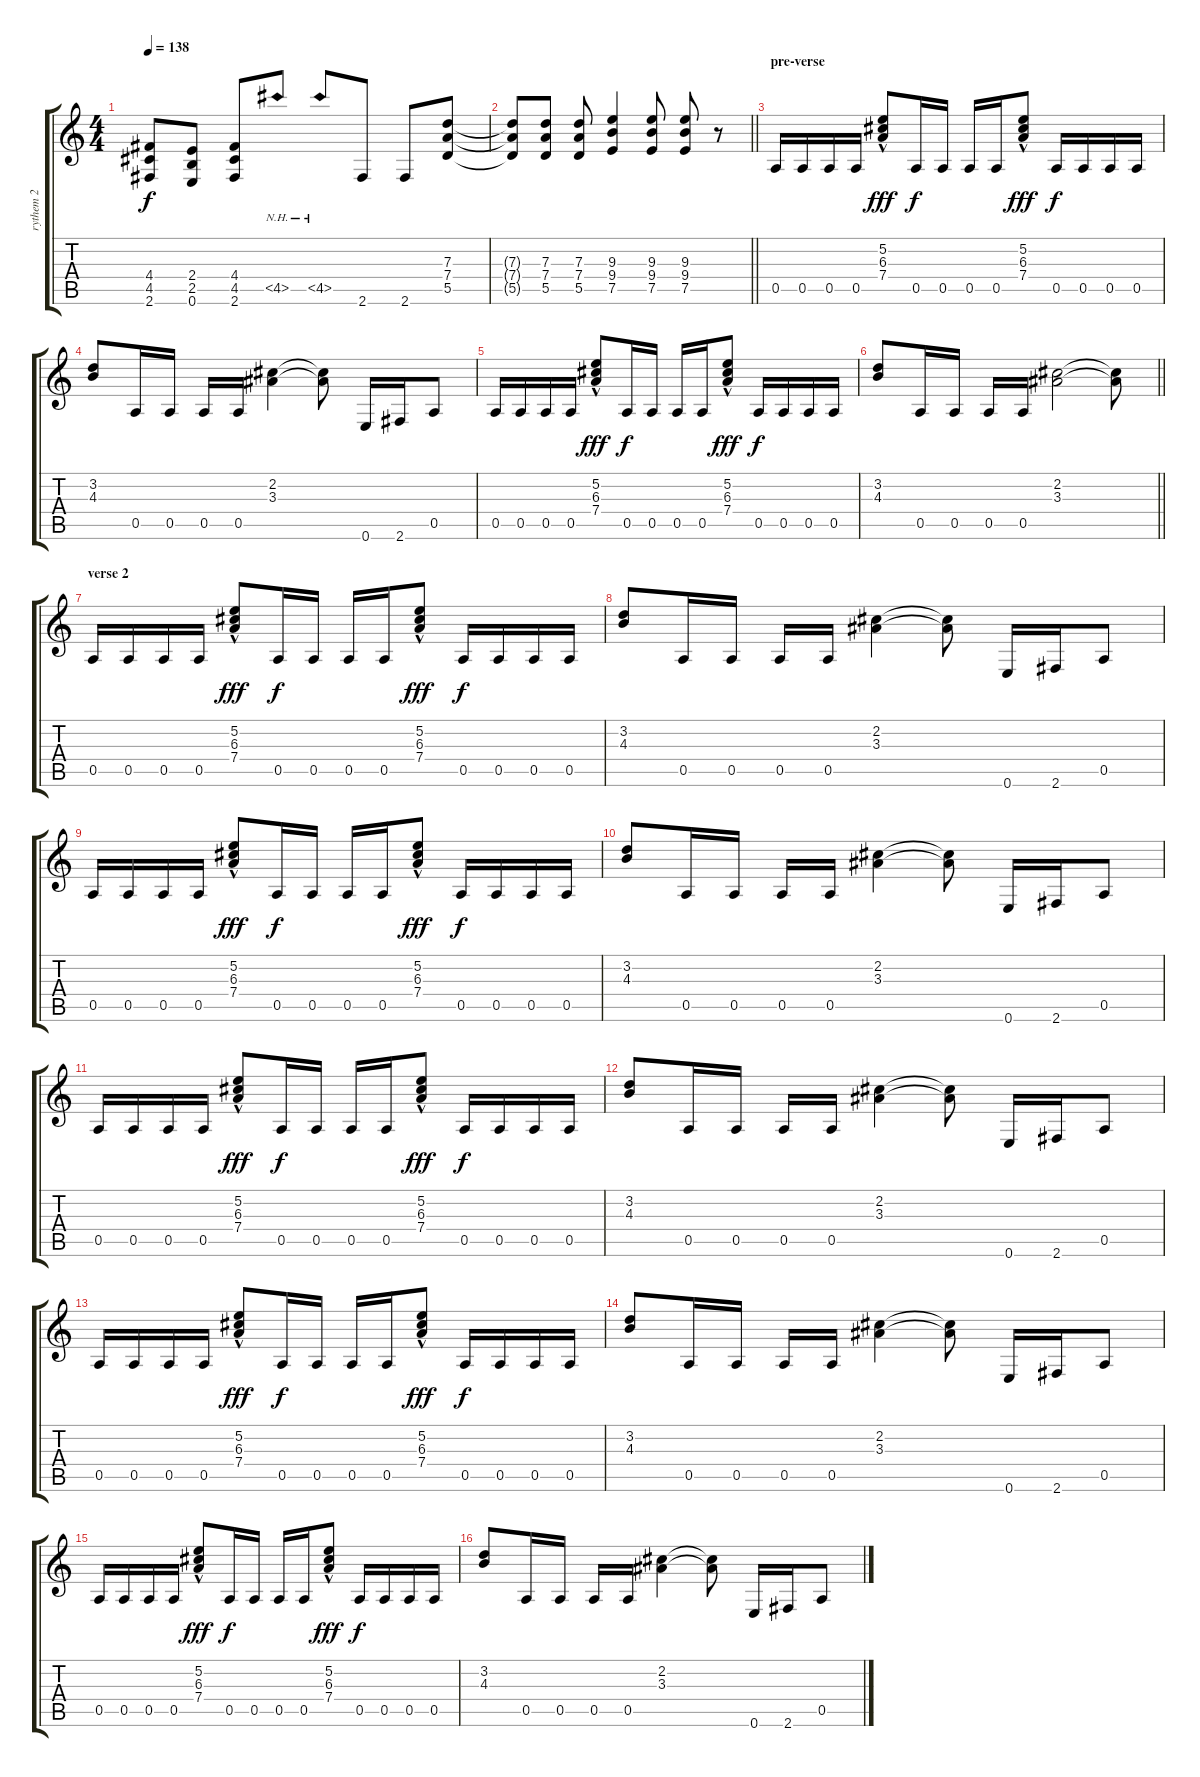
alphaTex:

\track ("rythem 2" "rythem 2") {instrument distortionguitar}
\staff {score tabs}
\tuning (E4 B3 G3 D3 A2 E2) {hide}
\ts (4 4)
\tempo 138
\clef g2
\ks c
(4.4 4.5 2.6).8{dy f} (2.4 2.5 0.6).8 (4.4 4.5 2.6).8 4.5{nh}.8 4.5{nh}.8 2.6.8 2.6.8 (7.3 7.4 5.5).8 |
\barLineRight lightlight
(7.3{t} 7.4{t} 5.5{t}).8 (7.3 7.4 5.5).8 (7.3 7.4 5.5).8 (9.3 9.4 7.5).4 (9.3 9.4 7.5).8 (9.3 9.4 7.5).8 r.8 |
\section ("" "pre-verse")
0.5.16 0.5.16 0.5.16 0.5.16 (5.2 6.3{hac} 7.4{hac}).8{dy fff} 0.5.16{dy f} 0.5.16 0.5.16 0.5.16 (5.2{hac} 6.3{hac} 7.4).8{dy fff} 0.5.16{dy f} 0.5.16 0.5.16 0.5.16 |
(3.2 4.3).8 0.5.16 0.5.16 0.5.16 0.5.16 (2.2 3.3).4 (2.2{t} 3.3{t}).8 0.6.16 2.6.16 0.5.8 |
0.5.16 0.5.16 0.5.16 0.5.16 (5.2 6.3{hac} 7.4{hac}).8{dy fff} 0.5.16{dy f} 0.5.16 0.5.16 0.5.16 (5.2{hac} 6.3{hac} 7.4).8{dy fff} 0.5.16{dy f} 0.5.16 0.5.16 0.5.16 |
\barLineRight lightlight
(3.2 4.3).8 0.5.16 0.5.16 0.5.16 0.5.16 (2.2 3.3).2 (2.2{t} 3.3{t}).8 |
\section ("" "verse 2")
0.5.16 0.5.16 0.5.16 0.5.16 (5.2 6.3{hac} 7.4{hac}).8{dy fff} 0.5.16{dy f} 0.5.16 0.5.16 0.5.16 (5.2{hac} 6.3{hac} 7.4).8{dy fff} 0.5.16{dy f} 0.5.16 0.5.16 0.5.16 |
(3.2 4.3).8 0.5.16 0.5.16 0.5.16 0.5.16 (2.2 3.3).4 (2.2{t} 3.3{t}).8 0.6.16 2.6.16 0.5.8 |
0.5.16 0.5.16 0.5.16 0.5.16 (5.2 6.3{hac} 7.4{hac}).8{dy fff} 0.5.16{dy f} 0.5.16 0.5.16 0.5.16 (5.2{hac} 6.3{hac} 7.4).8{dy fff} 0.5.16{dy f} 0.5.16 0.5.16 0.5.16 |
(3.2 4.3).8 0.5.16 0.5.16 0.5.16 0.5.16 (2.2 3.3).4 (2.2{t} 3.3{t}).8 0.6.16 2.6.16 0.5.8 |
0.5.16 0.5.16 0.5.16 0.5.16 (5.2 6.3{hac} 7.4{hac}).8{dy fff} 0.5.16{dy f} 0.5.16 0.5.16 0.5.16 (5.2{hac} 6.3{hac} 7.4).8{dy fff} 0.5.16{dy f} 0.5.16 0.5.16 0.5.16 |
(3.2 4.3).8 0.5.16 0.5.16 0.5.16 0.5.16 (2.2 3.3).4 (2.2{t} 3.3{t}).8 0.6.16 2.6.16 0.5.8 |
0.5.16 0.5.16 0.5.16 0.5.16 (5.2 6.3{hac} 7.4{hac}).8{dy fff} 0.5.16{dy f} 0.5.16 0.5.16 0.5.16 (5.2{hac} 6.3{hac} 7.4).8{dy fff} 0.5.16{dy f} 0.5.16 0.5.16 0.5.16 |
(3.2 4.3).8 0.5.16 0.5.16 0.5.16 0.5.16 (2.2 3.3).4 (2.2{t} 3.3{t}).8 0.6.16 2.6.16 0.5.8 |
0.5.16 0.5.16 0.5.16 0.5.16 (5.2 6.3{hac} 7.4{hac}).8{dy fff} 0.5.16{dy f} 0.5.16 0.5.16 0.5.16 (5.2{hac} 6.3{hac} 7.4).8{dy fff} 0.5.16{dy f} 0.5.16 0.5.16 0.5.16 |
(3.2 4.3).8 0.5.16 0.5.16 0.5.16 0.5.16 (2.2 3.3).4 (2.2{t} 3.3{t}).8 0.6.16 2.6.16 0.5.8
